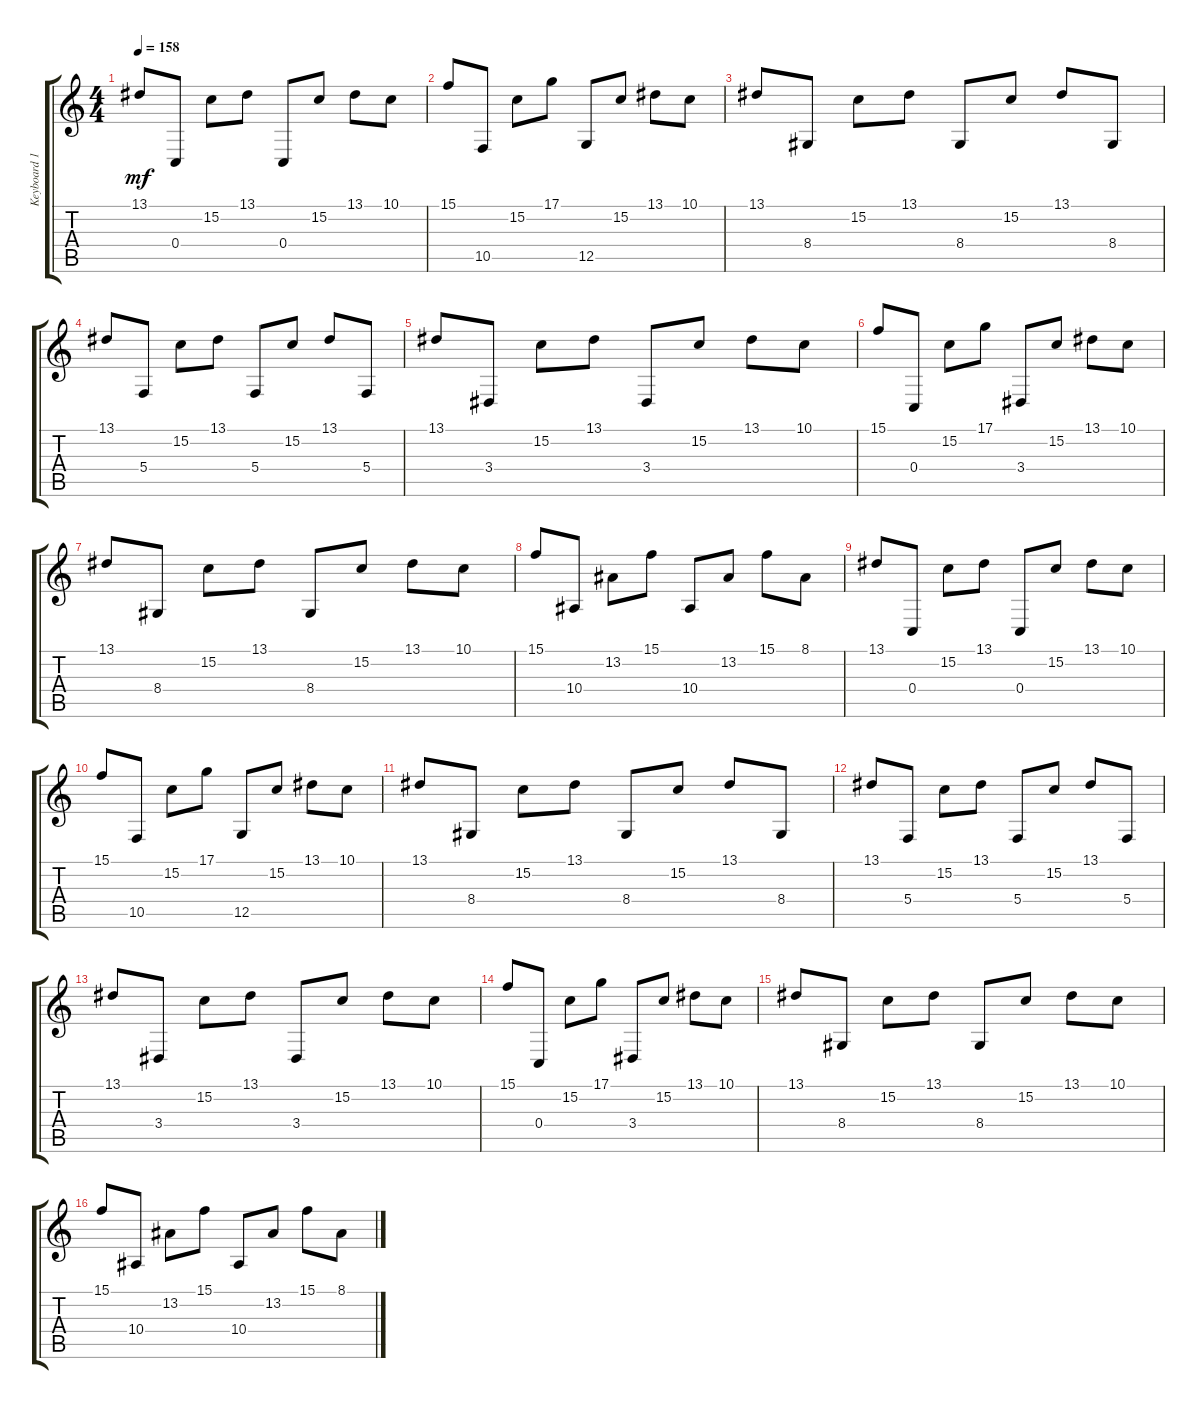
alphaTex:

\track ("Keyboard 1" "Keyboard 1") {instrument lead2sawtooth}
\staff {score tabs}
\tuning (D4 A3 F3 C3 G2 C2) {hide}
\ts (4 4)
\tempo 158
\clef g2
\ks c
13.1.8{dy mf} 0.4.8 15.2.8 13.1.8 0.4.8 15.2.8 13.1.8 10.1.8 |
15.1.8 10.5.8 15.2.8 17.1.8 12.5.8 15.2.8 13.1.8 10.1.8 |
13.1.8 8.4.8 15.2.8 13.1.8 8.4.8 15.2.8 13.1.8 8.4.8 |
13.1.8 5.4.8 15.2.8 13.1.8 5.4.8 15.2.8 13.1.8 5.4.8 |
13.1.8 3.4.8 15.2.8 13.1.8 3.4.8 15.2.8 13.1.8 10.1.8 |
15.1.8 0.4.8 15.2.8 17.1.8 3.4.8 15.2.8 13.1.8 10.1.8 |
13.1.8 8.4.8 15.2.8 13.1.8 8.4.8 15.2.8 13.1.8 10.1.8 |
15.1.8 10.4.8 13.2.8 15.1.8 10.4.8 13.2.8 15.1.8 8.1.8 |
13.1.8 0.4.8 15.2.8 13.1.8 0.4.8 15.2.8 13.1.8 10.1.8 |
15.1.8 10.5.8 15.2.8 17.1.8 12.5.8 15.2.8 13.1.8 10.1.8 |
13.1.8 8.4.8 15.2.8 13.1.8 8.4.8 15.2.8 13.1.8 8.4.8 |
13.1.8 5.4.8 15.2.8 13.1.8 5.4.8 15.2.8 13.1.8 5.4.8 |
13.1.8 3.4.8 15.2.8 13.1.8 3.4.8 15.2.8 13.1.8 10.1.8 |
15.1.8 0.4.8 15.2.8 17.1.8 3.4.8 15.2.8 13.1.8 10.1.8 |
13.1.8 8.4.8 15.2.8 13.1.8 8.4.8 15.2.8 13.1.8 10.1.8 |
15.1.8 10.4.8 13.2.8 15.1.8 10.4.8 13.2.8 15.1.8 8.1.8
